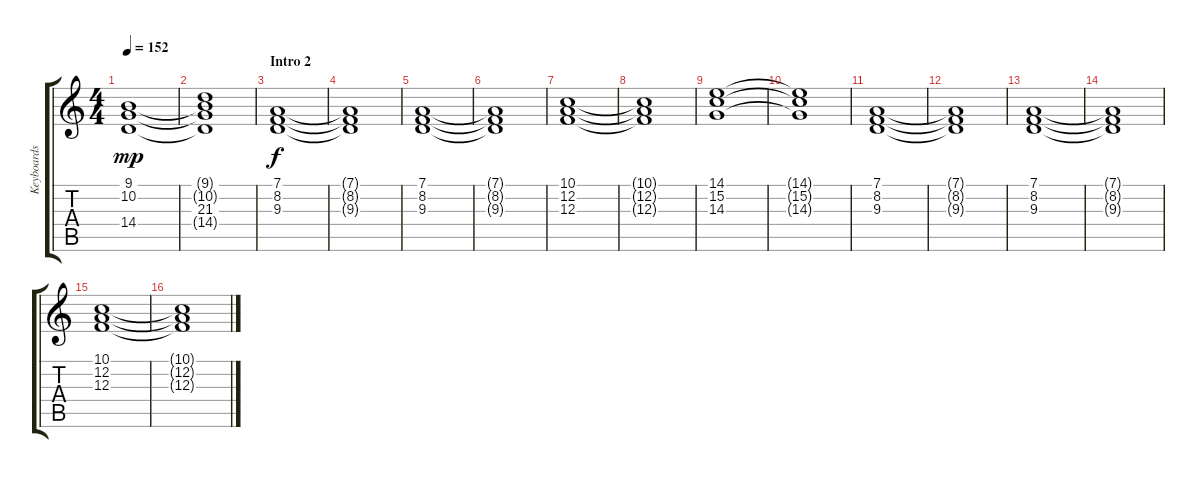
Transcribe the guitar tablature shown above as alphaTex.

\track ("Keyboards" "Keyboards") {instrument stringensemble1}
\staff {score tabs}
\tuning (D4 A3 F3 C3 G2 D2) {hide}
\ts (4 4)
\tempo 152
\clef g2
\ks c
(9.1 10.2 14.4).1{dy mp} |
(9.1{t} 10.2{t} 21.3 14.4{t}).1 |
\section ("" "Intro 2")
(7.1 8.2 9.3).1{dy f} |
(7.1{t} 8.2{t} 9.3{t}).1 |
(7.1 8.2 9.3).1 |
(7.1{t} 8.2{t} 9.3{t}).1 |
(10.1 12.2 12.3).1 |
(10.1{t} 12.2{t} 12.3{t}).1 |
(14.1 15.2 14.3).1 |
(14.1{t} 15.2{t} 14.3{t}).1 |
(7.1 8.2 9.3).1 |
(7.1{t} 8.2{t} 9.3{t}).1 |
(7.1 8.2 9.3).1 |
(7.1{t} 8.2{t} 9.3{t}).1 |
(10.1 12.2 12.3).1 |
(10.1{t} 12.2{t} 12.3{t}).1
